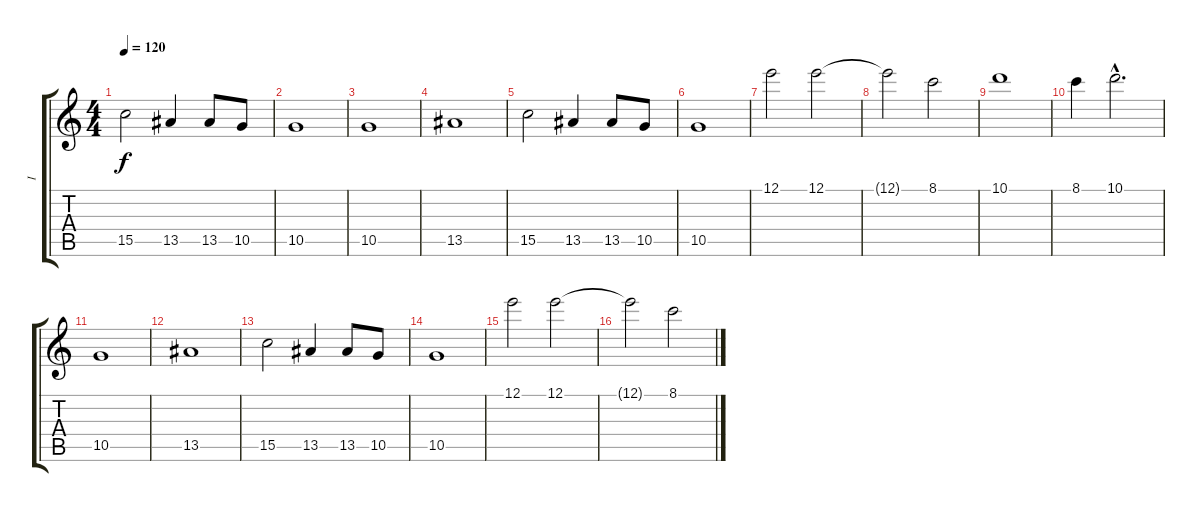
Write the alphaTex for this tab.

\track ("I" "I") {instrument contrabass}
\staff {score tabs}
\tuning (E4 B3 G3 D3 A2 E2) {hide}
\ts (4 4)
\tempo 120
\clef g2
\ks c
15.5.2{dy f} 13.5.4 13.5.8 10.5.8 |
10.5.1 |
10.5.1 |
13.5.1 |
15.5.2 13.5.4 13.5.8 10.5.8 |
10.5.1 |
12.1.2 12.1.2 |
12.1{t}.2 8.1.2 |
10.1.1 |
8.1.4 10.1{hac}.2{d} |
10.5.1 |
13.5.1 |
15.5.2 13.5.4 13.5.8 10.5.8 |
10.5.1 |
12.1.2 12.1.2 |
12.1{t}.2 8.1.2
